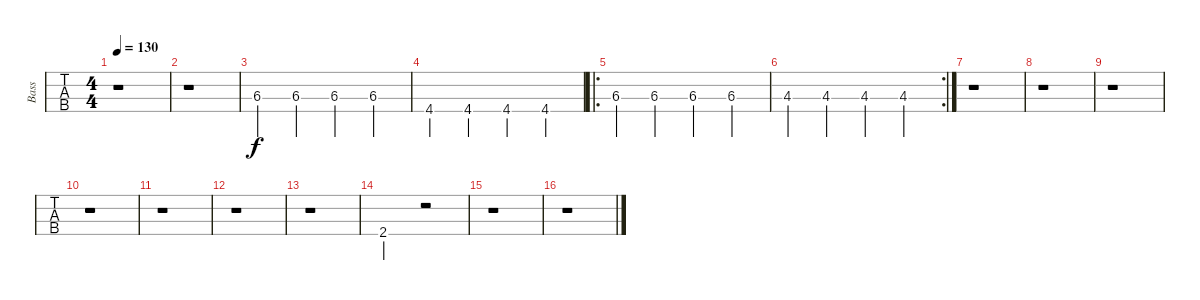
\track ("Bass" "Bass") {instrument electricbasspick}
\staff {tabs}
\tuning (Eb2 Bb1 F1 C1) {hide}
\ts (4 4)
\tempo 130
\clef f4
\ks c
r.1{dy f} |
r.1 |
6.3.4 6.3.4 6.3.4 6.3.4 |
4.4.4 4.4.4 4.4.4 4.4.4 |
\ro
6.3.4 6.3.4 6.3.4 6.3.4 |
\rc 2
4.3.4 4.3.4 4.3.4 4.3.4 |
r.1 |
r.1 |
r.1 |
r.1 |
r.1 |
r.1 |
r.1 |
2.4.2 r.2 |
r.1 |
r.1
